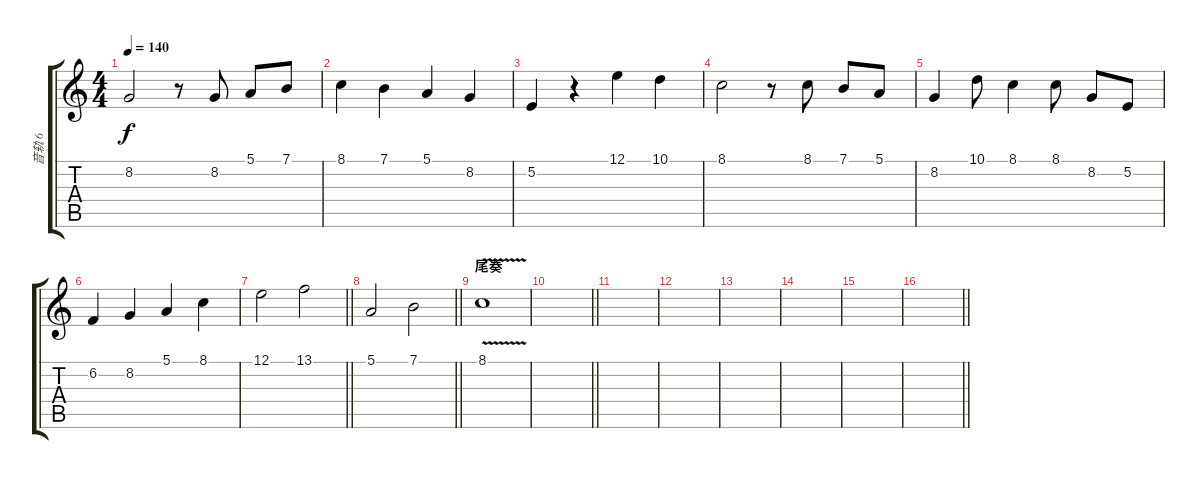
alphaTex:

\track ("音轨 6" "音轨 6") {instrument sopranosax}
\staff {score tabs}
\tuning (E4 B3 G3 D3 A2 E2) {hide}
\ts (4 4)
\tempo 140
\clef g2
\ks c
8.2.2{dy f} r.8 8.2.8 5.1.8 7.1.8 |
8.1.4 7.1.4 5.1.4 8.2.4 |
5.2.4 r.4 12.1.4 10.1.4 |
8.1.2 r.8 8.1.8 7.1.8 5.1.8 |
8.2.4 10.1.8 8.1.4 8.1.8 8.2.8 5.2.8 |
6.2.4 8.2.4 5.1.4 8.1.4 |
\barLineRight lightlight
12.1.2 13.1.2 |
\barLineRight lightlight
5.1.2 7.1.2 |
\section ("" "尾奏")
8.1{v}.1 |
\barLineRight lightlight
|
\section ("" "")
|
|
|
|
|
\barLineRight lightlight
